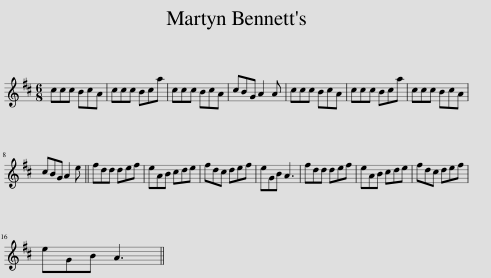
X:1
L:1/8
M:6/8
I:linebreak $
K:D
V:1 treble
V:1
 ccc BcA | ccc Bca | ccc BcA | cBG A2 A | ccc BcA | %5
 ccc Bca | ccc BcA |$ cBG A2 e || fdd def | eAB cde | %10
 fdc def | eGB A3 | fdd def | eAB cde | fdc def |$ %15
 eGB A3 || %16
